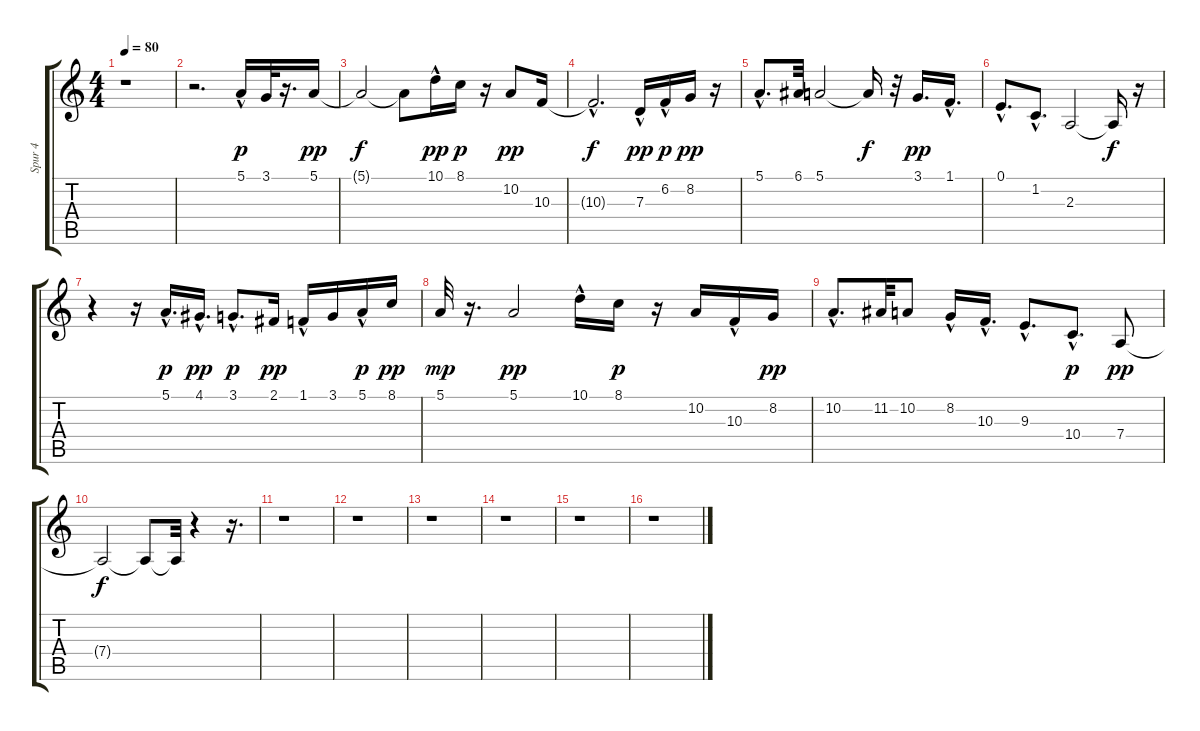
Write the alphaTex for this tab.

\track ("Spur 4" "Spur 4") {instrument trumpet}
\staff {score tabs}
\tuning (E4 B3 G3 D3 A2 E2) {hide}
\ts (4 4)
\tempo 80
\clef g2
\ks c
r.1{dy p instrument trumpet} |
r.2{d} 5.1{hac}.16 3.1.32 r.16{d} 5.1.16{dy pp} |
5.1{t}.2{dy f} 5.1{t}.8 10.1{hac}.16{dy pp} 8.1.16{dy p} r.16 10.2.8{dy pp} 10.3.16 |
10.3{hac t}.2{d dy f} 7.3{hac}.16{dy pp} 6.2{hac}.16{dy p} 8.2.16{dy pp} r.16 |
5.1{hac}.8{d} 6.1.32 5.1.2 5.1{t}.16{dy f} r.32 3.1.16{d dy pp} 1.1{hac}.16{d} |
0.1{hac}.8{d} 1.2{hac}.8{d} 2.3.2 2.3{t}.16{dy f} r.16 |
r.4 r.16 5.1{hac}.16{d dy p} 4.1{hac}.16{d dy pp} 3.1{hac}.8{d dy p} 2.1.16{dy pp} 1.1{hac}.16 3.1.16 5.1{hac}.16{dy p} 8.1.16{dy pp} |
5.1.32{dy mp} r.16{d} 5.1.2{dy pp} 10.1{hac}.16 8.1.16{dy p} r.16 10.2.16 10.3{hac}.16 8.2.16{dy pp} |
10.2{hac}.8{d} 11.2.32 10.2.8 8.2{hac}.16 10.3{hac}.16{d} 9.3{hac}.8{d} 10.4{hac}.8{d dy p} 7.4.8{dy pp} |
7.4{t}.2{dy f} 7.4{t}.8 7.4{t}.32 r.4 r.16{d} |
r.1 |
r.1 |
r.1 |
r.1 |
r.1 |
r.1
